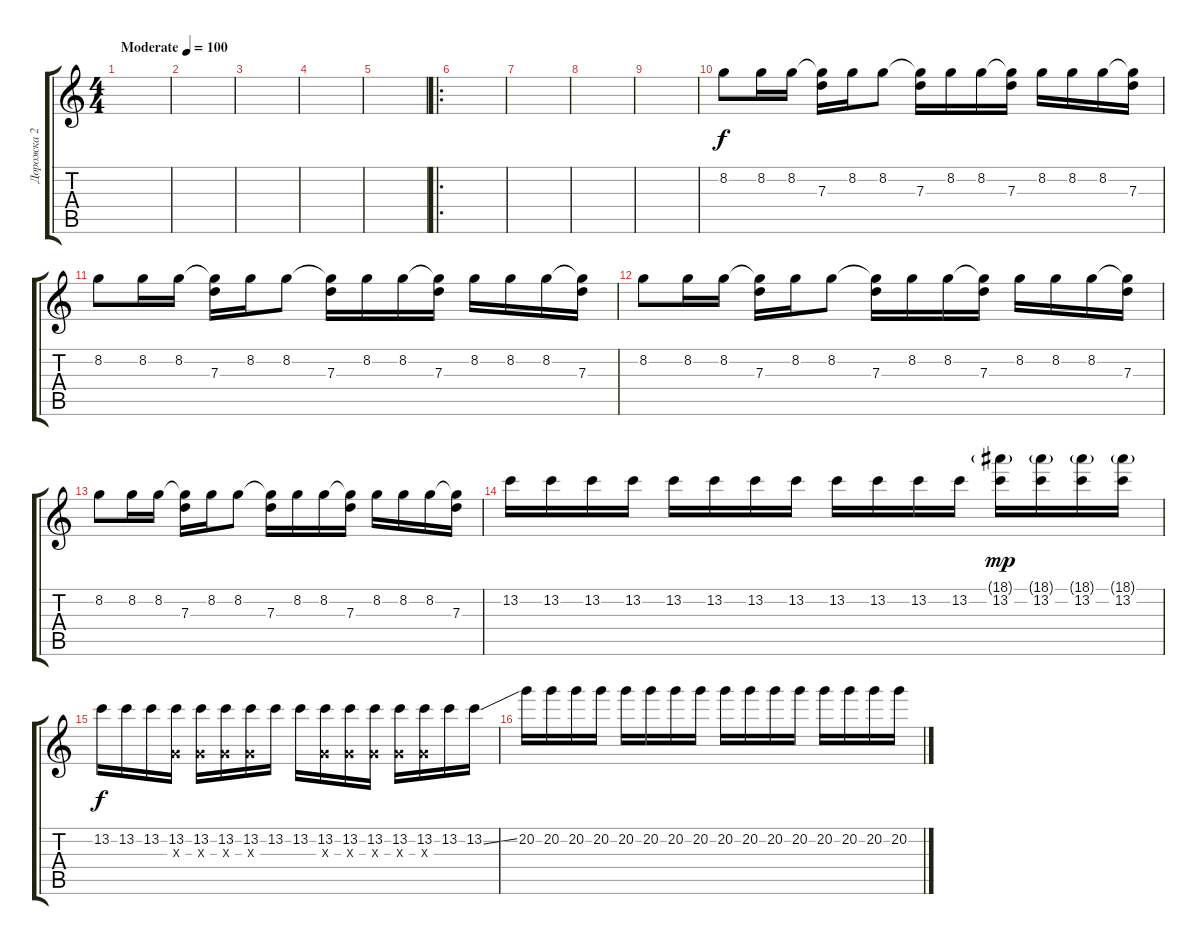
\track ("Дорожка 2" "Дорожка 2") {instrument distortionguitar}
\staff {score tabs}
\tuning (E4 B3 G3 D3 A2 E2) {hide}
\ts (4 4)
\tempo (100 "Moderate")
\clef g2
\ks c
|
|
|
|
|
\ro
|
|
|
|
8.2.8 8.2.16 8.2.16 (8.2{t} 7.3).16 8.2.16 8.2.8 (8.2{t} 7.3).16 8.2.16 8.2.16 (8.2{t} 7.3).16 8.2.16 8.2.16 8.2.16 (8.2{t} 7.3).16 |
8.2.8 8.2.16 8.2.16 (8.2{t} 7.3).16 8.2.16 8.2.8 (8.2{t} 7.3).16 8.2.16 8.2.16 (8.2{t} 7.3).16 8.2.16 8.2.16 8.2.16 (8.2{t} 7.3).16 |
8.2.8 8.2.16 8.2.16 (8.2{t} 7.3).16 8.2.16 8.2.8 (8.2{t} 7.3).16 8.2.16 8.2.16 (8.2{t} 7.3).16 8.2.16 8.2.16 8.2.16 (8.2{t} 7.3).16 |
8.2.8 8.2.16 8.2.16 (8.2{t} 7.3).16 8.2.16 8.2.8 (8.2{t} 7.3).16 8.2.16 8.2.16 (8.2{t} 7.3).16 8.2.16 8.2.16 8.2.16 (8.2{t} 7.3).16 |
13.2.16 13.2.16 13.2.16 13.2.16 13.2.16 13.2.16 13.2.16 13.2.16 13.2.16 13.2.16 13.2.16 13.2.16 (18.1{g} 13.2).16{dy mp} (18.1{g} 13.2).16 (18.1{g} 13.2).16 (18.1{g} 13.2).16 |
13.2.16{dy f} 13.2.16 13.2.16 (13.2 0.3{x}).16 (13.2 0.3{x}).16 (13.2 0.3{x}).16 (13.2 0.3{x}).16 13.2.16 13.2.16 (13.2 0.3{x}).16 (13.2 0.3{x}).16 (13.2 0.3{x}).16 (13.2 0.3{x}).16 (13.2 0.3{x}).16 13.2.16 13.2{ss}.16 |
20.2.16 20.2.16 20.2.16 20.2.16 20.2.16 20.2.16 20.2.16 20.2.16 20.2.16 20.2.16 20.2.16 20.2.16 20.2.16 20.2.16 20.2.16 20.2.16
